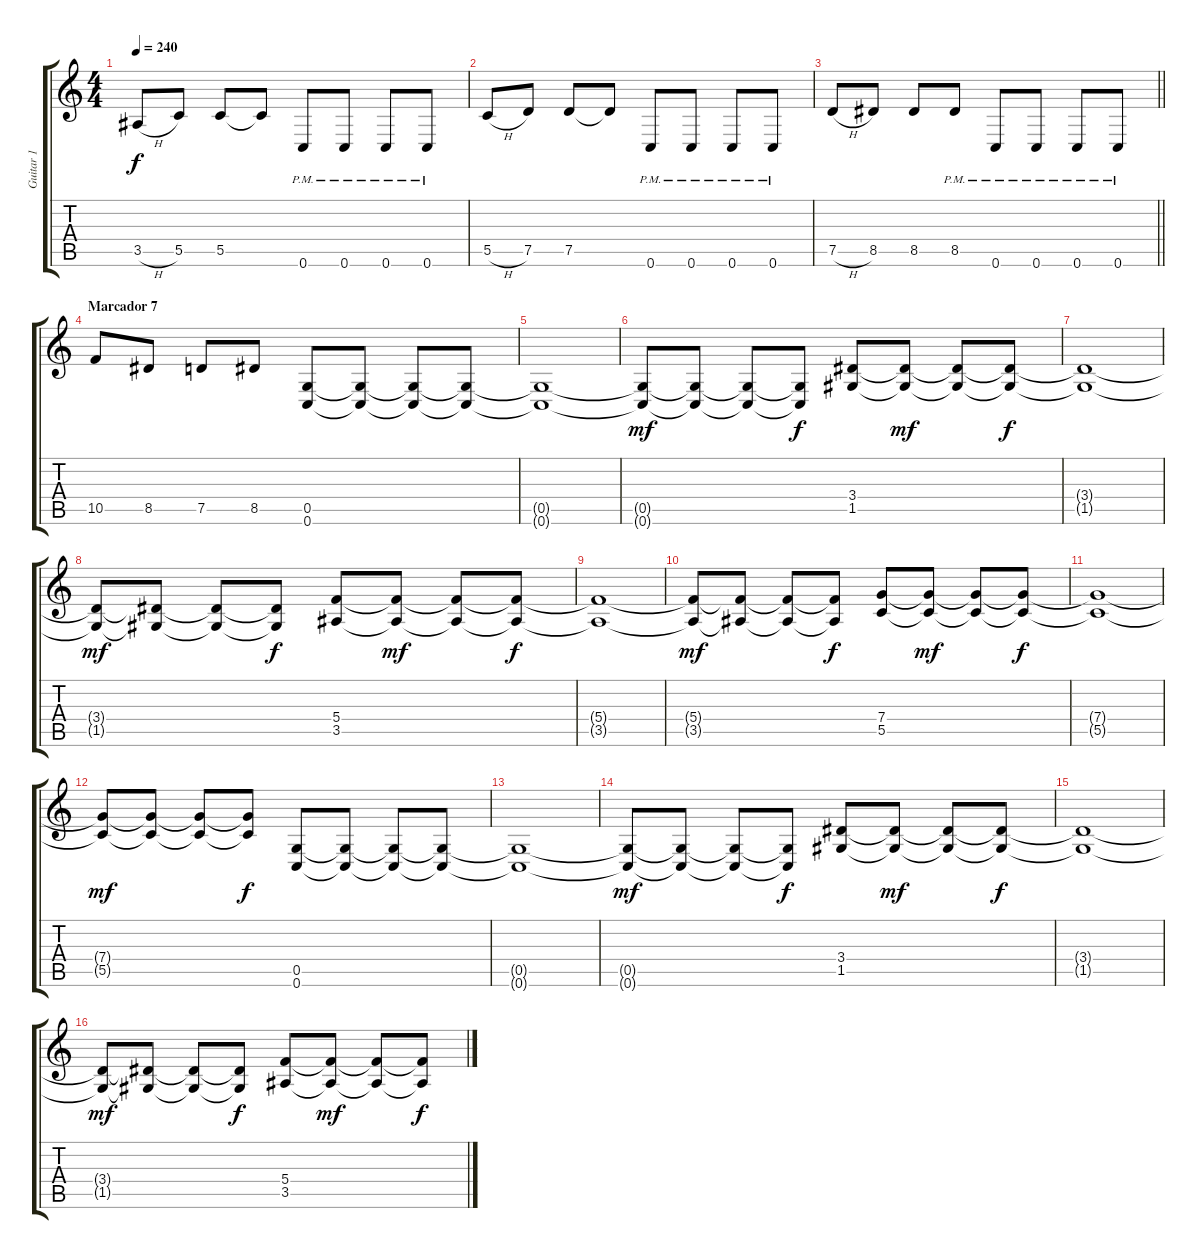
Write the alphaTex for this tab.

\track ("Guitar 1" "Guitar 1") {instrument distortionguitar}
\staff {score tabs}
\tuning (D4 A3 F3 C3 G2 C2) {hide}
\ts (4 4)
\tempo 240
\clef g2
\ks c
3.5{h}.8{dy f} 5.5.8 5.5.8 5.5{t}.8 0.6{pm}.8 0.6{pm}.8 0.6{pm}.8 0.6{pm}.8 |
5.5{h}.8 7.5.8 7.5.8 7.5{t}.8 0.6{pm}.8 0.6{pm}.8 0.6{pm}.8 0.6{pm}.8 |
\barLineRight lightlight
7.5{h}.8 8.5.8 8.5.8 8.5{pm}.8 0.6{pm}.8 0.6{pm}.8 0.6{pm}.8 0.6{pm}.8 |
\section ("" "Marcador 7")
10.5.8 8.5.8 7.5.8 8.5.8 (0.5 0.6).8 (0.5{t} 0.6{t}).8 (0.5{t} 0.6{t}).8 (0.5{t} 0.6{t}).8 |
(0.5{t} 0.6{t}).1 |
(0.5{t} 0.6{t}).8{dy mf} (0.5{t} 0.6{t}).8 (0.5{t} 0.6{t}).8 (0.5{t} 0.6{t}).8{dy f} (3.4 1.5).8 (3.4{t} 1.5{t}).8{dy mf} (3.4{t} 1.5{t}).8 (3.4{t} 1.5{t}).8{dy f} |
(3.4{t} 1.5{t}).1 |
(3.4{t} 1.5{t}).8{dy mf} (3.4{t} 1.5{t}).8 (3.4{t} 1.5{t}).8 (3.4{t} 1.5{t}).8{dy f} (5.4 3.5).8 (5.4{t} 3.5{t}).8{dy mf} (5.4{t} 3.5{t}).8 (5.4{t} 3.5{t}).8{dy f} |
(5.4{t} 3.5{t}).1 |
(5.4{t} 3.5{t}).8{dy mf} (5.4{t} 3.5{t}).8 (5.4{t} 3.5{t}).8 (5.4{t} 3.5{t}).8{dy f} (7.4 5.5).8 (7.4{t} 5.5{t}).8{dy mf} (7.4{t} 5.5{t}).8 (7.4{t} 5.5{t}).8{dy f} |
(7.4{t} 5.5{t}).1 |
(7.4{t} 5.5{t}).8{dy mf} (7.4{t} 5.5{t}).8 (7.4{t} 5.5{t}).8 (7.4{t} 5.5{t}).8{dy f} (0.5 0.6).8 (0.5{t} 0.6{t}).8 (0.5{t} 0.6{t}).8 (0.5{t} 0.6{t}).8 |
(0.5{t} 0.6{t}).1 |
(0.5{t} 0.6{t}).8{dy mf} (0.5{t} 0.6{t}).8 (0.5{t} 0.6{t}).8 (0.5{t} 0.6{t}).8{dy f} (3.4 1.5).8 (3.4{t} 1.5{t}).8{dy mf} (3.4{t} 1.5{t}).8 (3.4{t} 1.5{t}).8{dy f} |
(3.4{t} 1.5{t}).1 |
(3.4{t} 1.5{t}).8{dy mf} (3.4{t} 1.5{t}).8 (3.4{t} 1.5{t}).8 (3.4{t} 1.5{t}).8{dy f} (5.4 3.5).8 (5.4{t} 3.5{t}).8{dy mf} (5.4{t} 3.5{t}).8 (5.4{t} 3.5{t}).8{dy f}
